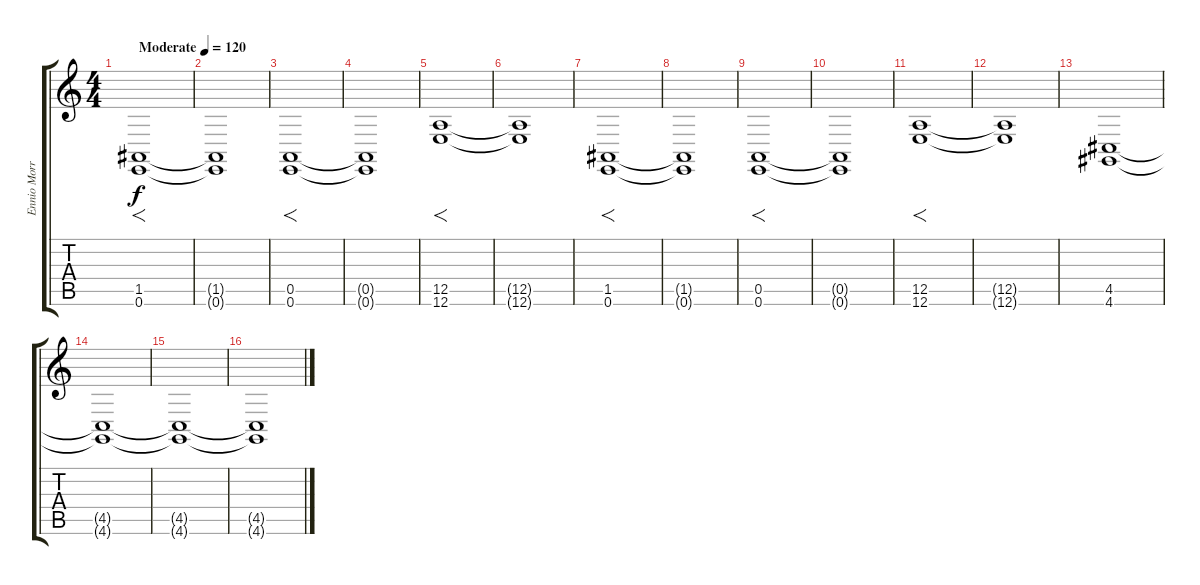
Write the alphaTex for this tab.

\track ("Ennio Morricone" "Ennio Morr") {instrument stringensemble1}
\staff {score tabs}
\tuning (E4 B3 G3 D3 A2 E2) {hide}
\ts (4 4)
\tempo (120 "Moderate")
\clef g2
\ks c
(1.5 0.6).1{f dy f instrument stringensemble1} |
(1.5{t} 0.6{t}).1 |
(0.5 0.6).1{f} |
(0.5{t} 0.6{t}).1 |
(12.5 12.6).1{f} |
(12.5{t} 12.6{t}).1 |
(1.5 0.6).1{f} |
(1.5{t} 0.6{t}).1 |
(0.5 0.6).1{f} |
(0.5{t} 0.6{t}).1 |
(12.5 12.6).1{f} |
(12.5{t} 12.6{t}).1 |
(4.5 4.6).1 |
(4.5{t} 4.6{t}).1 |
(4.5{t} 4.6{t}).1 |
(4.5{t} 4.6{t}).1
